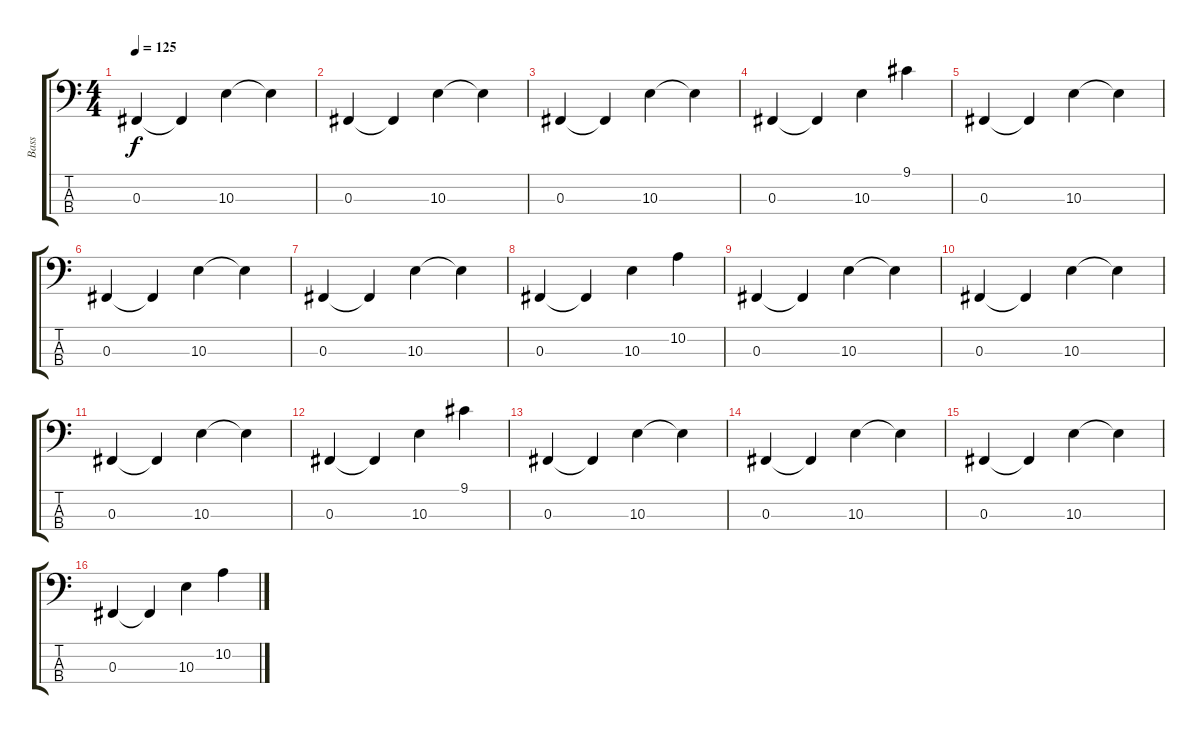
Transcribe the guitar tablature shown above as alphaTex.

\track ("Bass" "Bass") {instrument electricbassfinger}
\staff {score tabs}
\tuning (E2 B1 Gb1 B0) {hide}
\ts (4 4)
\tempo 125
\clef f4
\ks c
0.3.4{dy f} 0.3{t}.4 10.3.4 10.3{t}.4 |
0.3.4 0.3{t}.4 10.3.4 10.3{t}.4 |
0.3.4 0.3{t}.4 10.3.4 10.3{t}.4 |
0.3.4 0.3{t}.4 10.3.4 9.1.4 |
0.3.4 0.3{t}.4 10.3.4 10.3{t}.4 |
0.3.4 0.3{t}.4 10.3.4 10.3{t}.4 |
0.3.4 0.3{t}.4 10.3.4 10.3{t}.4 |
0.3.4 0.3{t}.4 10.3.4 10.2.4 |
0.3.4 0.3{t}.4 10.3.4 10.3{t}.4 |
0.3.4 0.3{t}.4 10.3.4 10.3{t}.4 |
0.3.4 0.3{t}.4 10.3.4 10.3{t}.4 |
0.3.4 0.3{t}.4 10.3.4 9.1.4 |
0.3.4 0.3{t}.4 10.3.4 10.3{t}.4 |
0.3.4 0.3{t}.4 10.3.4 10.3{t}.4 |
0.3.4 0.3{t}.4 10.3.4 10.3{t}.4 |
0.3.4 0.3{t}.4 10.3.4 10.2.4
